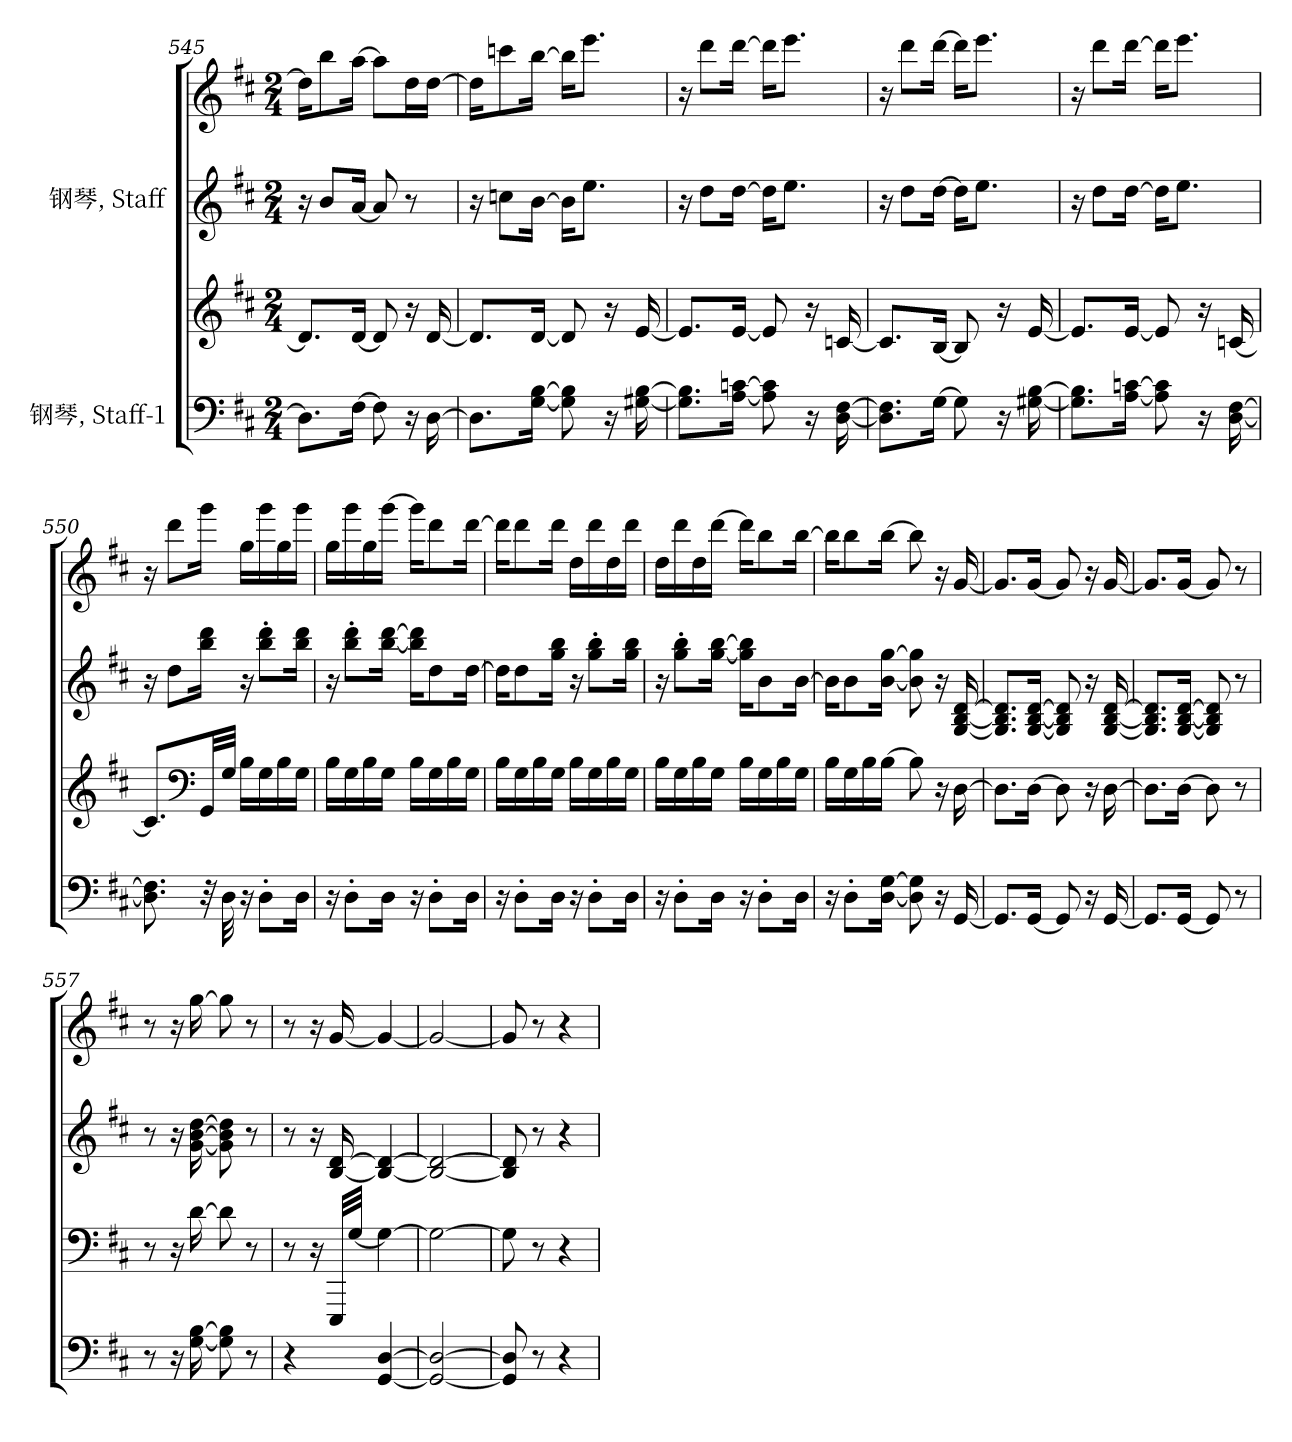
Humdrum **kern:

**kern	**kern	**kern	**kern
*part2	*part2	*part1	*part1
*staff4	*staff3	*staff2	*staff1
*I"钢琴, Staff-1	*	*I"钢琴, Staff	*
*clefF4	*clefG2	*clefG2	*clefG2
*k[f#c#]	*k[f#c#]	*k[f#c#]	*k[f#c#]
*M2/4	*M2/4	*M2/4	*M2/4
=545	=545	=545	=545
8.D\L]	8.d/L]	16r	16dd\KL]
.	.	8b/L	8bb\
[16F#\Jk	[16d/Jk	[16a/Jk	[16aa\Jk
8F#\]	8d/]	8a/]	8aa\L]
16r	16r	8r	16dd\L
[16D\	[16d/	.	[16dd\JJ
!!LO:LB:g=z
=546	=546	=546	=546
8.D\L]	8.d/L]	16r	16dd\KL]
.	.	8ccn\L	8cccn\
[16G\ [16B\Jk	[16d/Jk	[16b\Jk	[16bb\Jk
8G\] 8B\]	8d/]	16b\KL]	16bb\KL]
.	.	8.ee\J	8.eee\J
16r	16r	.	.
[16G#X\ [16B\	[16e/	.	.
=547	=547	=547	=547
8.G#\] 8.B\]L	8.e/L]	16r	16r
.	.	8dd\L	8ddd\L
[16A\ [16cn\Jk	[16e/Jk	[16dd\Jk	[16ddd\Jk
8A\] 8c\]	8e/]	16dd\KL]	16ddd\KL]
.	.	8.ee\J	8.eee\J
16r	16r	.	.
[16D\ [16F#\	[16cn/	.	.
=548	=548	=548	=548
8.D\] 8.F#\]L	8.c/L]	16r	16r
.	.	8dd\L	8ddd\L
[16G\Jk	[16B/Jk	[16dd\Jk	[16ddd\Jk
8G\]	8B/]	16dd\KL]	16ddd\KL]
.	.	8.ee\J	8.eee\J
16r	16r	.	.
[16G#X\ [16B\	[16e/	.	.
=549	=549	=549	=549
8.G#\] 8.B\]L	8.e/L]	16r	16r
.	.	8dd\L	8ddd\L
[16A\ [16cn\Jk	[16e/Jk	[16dd\Jk	[16ddd\Jk
8A\] 8c\]	8e/]	16dd\KL]	16ddd\KL]
.	.	8.ee\J	8.eee\J
16r	16r	.	.
[16D\ [16F#\	[16cn/	.	.
!!LO:PB:g=z
=550	=550	=550	=550
8.D\] 8.F#\]	8.c/L]	16r	16r
.	.	8dd\L	8ddd\L
*	*clefF4	*	*
32r	32GG/LL	16bb\ 16ddd\Jk	16ggg\Jk
32D\	32G/JJJ	.	.
16r	16B\LL	16r	16gg\LL
8D'\L	16G\	8bb\' 8ddd\'L	16ggg\
.	16B\	.	16gg\
16D\Jk	16G\JJ	16bb\ 16ddd\Jk	16ggg\JJ
=551	=551	=551	=551
16r	16B\LL	16r	16gg\LL
8D'\L	16G\	8bb\' 8ddd\'L	16ggg\
.	16B\	.	16gg\
16D\Jk	16G\JJ	[16bb\ [16ddd\Jk	[16ggg\JJ
16r	16B\LL	16bb\] 16ddd\]KL	16ggg\KL]
8D'\L	16G\	8dd\	8ddd\
.	16B\	.	.
16D\Jk	16G\JJ	[16dd\Jk	[16ddd\Jk
=552	=552	=552	=552
16r	16B\LL	16dd\KL]	16ddd\KL]
8D'\L	16G\	8dd\	8ddd\
.	16B\	.	.
16D\Jk	16G\JJ	16gg\ 16bb\Jk	16ddd\Jk
16r	16B\LL	16r	16dd\LL
8D'\L	16G\	8gg\' 8bb\'L	16ddd\
.	16B\	.	16dd\
16D\Jk	16G\JJ	16gg\ 16bb\Jk	16ddd\JJ
=553	=553	=553	=553
16r	16B\LL	16r	16dd\LL
8D'\L	16G\	8gg\' 8bb\'L	16ddd\
.	16B\	.	16dd\
16D\Jk	16G\JJ	[16gg\ [16bb\Jk	[16ddd\JJ
16r	16B\LL	16gg\] 16bb\]KL	16ddd\KL]
8D'\L	16G\	8b\	8bb\
.	16B\	.	.
16D\Jk	16G\JJ	[16b\Jk	[16bb\Jk
!!LO:LB:g=z
=554	=554	=554	=554
16r	16B\LL	16b\KL]	16bb\KL]
8D'\L	16G\	8b\	8bb\
.	16B\	.	.
[16D\ [16G\Jk	[16B\JJ	[16b\ [16gg\Jk	[16bb\Jk
8D\] 8G\]	8B\]	8b\] 8gg\]	8bb\]
16r	16r	16r	16r
[16GG/	[16D\	[16G/ [16B/ [16d/	[16g/
=555	=555	=555	=555
8.GG/L]	8.D\L]	8.G/] 8.B/] 8.d/]L	8.g/L]
[16GG/Jk	[16D\Jk	[16G/ [16B/ [16d/Jk	[16g/Jk
8GG/]	8D\]	8G/] 8B/] 8d/]	8g/]
16r	16r	16r	16r
[16GG/	[16D\	[16G/ [16B/ [16d/	[16g/
=556	=556	=556	=556
8.GG/L]	8.D\L]	8.G/] 8.B/] 8.d/]L	8.g/L]
[16GG/Jk	[16D\Jk	[16G/ [16B/ [16d/Jk	[16g/Jk
8GG/]	8D\]	8G/] 8B/] 8d/]	8g/]
8r	8r	8r	8r
=557	=557	=557	=557
8r	8r	8r	8r
16r	16r	16r	16r
[16G\ [16B\	[16d\	[16g\ [16b\ [16dd\	[16gg\
8G\] 8B\]	8d\]	8g\] 8b\] 8dd\]	8gg\]
8r	8r	8r	8r
=558	=558	=558	=558
4r	8r	8r	8r
.	16r	16r	16r
.	32EEE/LLL	[16B/ [16d/	[16g/
.	[32G/JJJ	.	.
[4GG/ [4D/	4G\_	4B/_ 4d/_	4g/_
=559	=559	=559	=559
2GG/_ 2D/_	2G\_	2B/_ 2d/_	2g/_
!!LO:LB:g=z
=560	=560	=560	=560
8GG/] 8D/]	8G\]	8B/] 8d/]	8g/]
8r	8r	8r	8r
4r	4r	4r	4r
=	=	=	=
*-	*-	*-	*-
